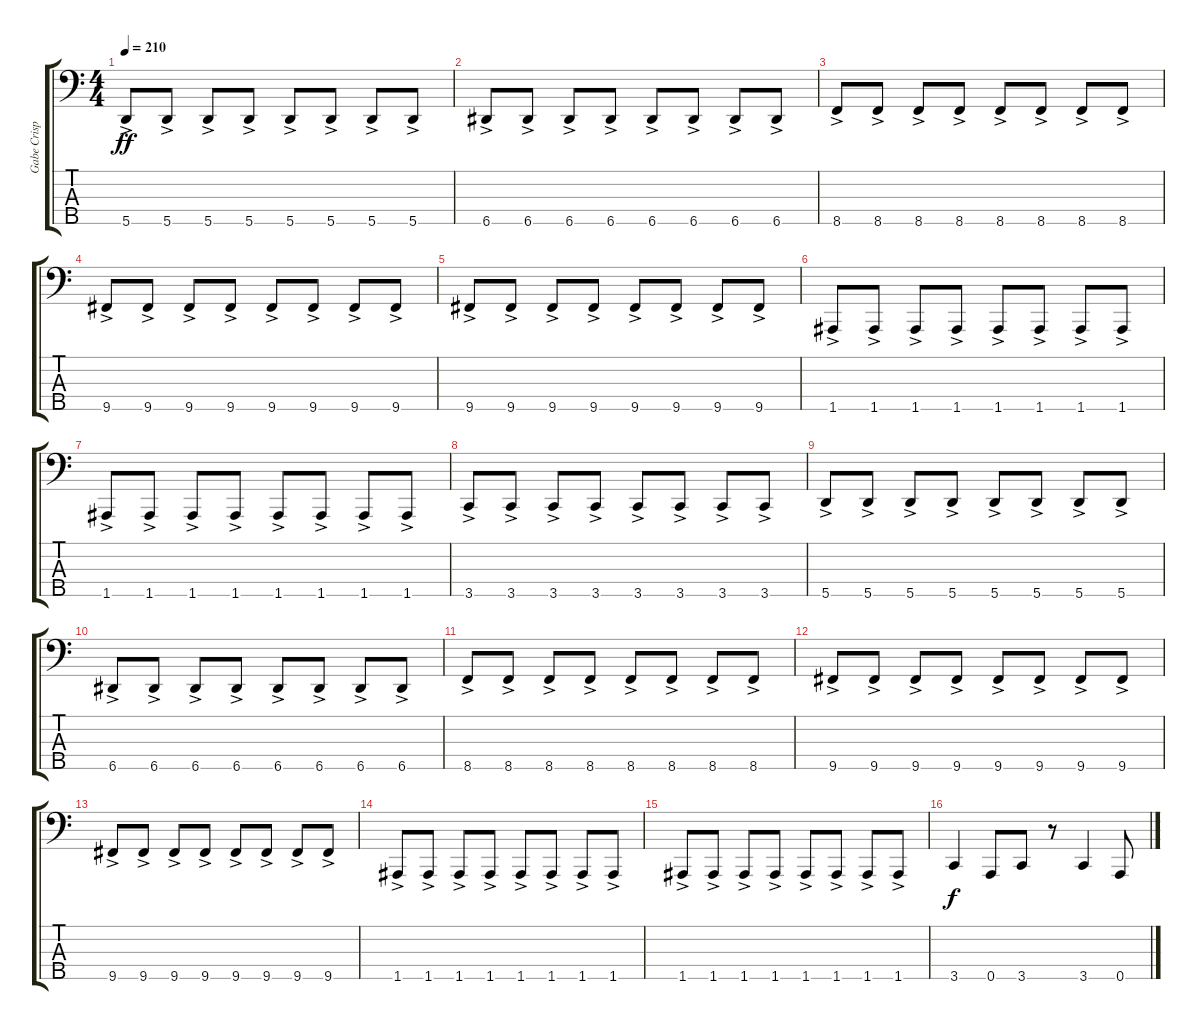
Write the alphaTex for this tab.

\track ("Gabe Crisp (Bass)" "Gabe Crisp") {instrument electricbasspick}
\staff {score tabs}
\tuning (G2 D2 A1 E1 A0) {hide}
\ts (4 4)
\tempo 210
\clef f4
\ks c
5.5{ac}.8{dy ff} 5.5{ac}.8 5.5{ac}.8 5.5{ac}.8 5.5{ac}.8 5.5{ac}.8 5.5{ac}.8 5.5{ac}.8 |
6.5{ac}.8 6.5{ac}.8 6.5{ac}.8 6.5{ac}.8 6.5{ac}.8 6.5{ac}.8 6.5{ac}.8 6.5{ac}.8 |
8.5{ac}.8 8.5{ac}.8 8.5{ac}.8 8.5{ac}.8 8.5{ac}.8 8.5{ac}.8 8.5{ac}.8 8.5{ac}.8 |
9.5{ac}.8 9.5{ac}.8 9.5{ac}.8 9.5{ac}.8 9.5{ac}.8 9.5{ac}.8 9.5{ac}.8 9.5{ac}.8 |
9.5{ac}.8 9.5{ac}.8 9.5{ac}.8 9.5{ac}.8 9.5{ac}.8 9.5{ac}.8 9.5{ac}.8 9.5{ac}.8 |
1.5{ac}.8 1.5{ac}.8 1.5{ac}.8 1.5{ac}.8 1.5{ac}.8 1.5{ac}.8 1.5{ac}.8 1.5{ac}.8 |
1.5{ac}.8 1.5{ac}.8 1.5{ac}.8 1.5{ac}.8 1.5{ac}.8 1.5{ac}.8 1.5{ac}.8 1.5{ac}.8 |
3.5{ac}.8 3.5{ac}.8 3.5{ac}.8 3.5{ac}.8 3.5{ac}.8 3.5{ac}.8 3.5{ac}.8 3.5{ac}.8 |
5.5{ac}.8 5.5{ac}.8 5.5{ac}.8 5.5{ac}.8 5.5{ac}.8 5.5{ac}.8 5.5{ac}.8 5.5{ac}.8 |
6.5{ac}.8 6.5{ac}.8 6.5{ac}.8 6.5{ac}.8 6.5{ac}.8 6.5{ac}.8 6.5{ac}.8 6.5{ac}.8 |
8.5{ac}.8 8.5{ac}.8 8.5{ac}.8 8.5{ac}.8 8.5{ac}.8 8.5{ac}.8 8.5{ac}.8 8.5{ac}.8 |
9.5{ac}.8 9.5{ac}.8 9.5{ac}.8 9.5{ac}.8 9.5{ac}.8 9.5{ac}.8 9.5{ac}.8 9.5{ac}.8 |
9.5{ac}.8 9.5{ac}.8 9.5{ac}.8 9.5{ac}.8 9.5{ac}.8 9.5{ac}.8 9.5{ac}.8 9.5{ac}.8 |
1.5{ac}.8 1.5{ac}.8 1.5{ac}.8 1.5{ac}.8 1.5{ac}.8 1.5{ac}.8 1.5{ac}.8 1.5{ac}.8 |
1.5{ac}.8 1.5{ac}.8 1.5{ac}.8 1.5{ac}.8 1.5{ac}.8 1.5{ac}.8 1.5{ac}.8 1.5{ac}.8 |
3.5.4{dy f} 0.5.8 3.5.8 r.8 3.5.4 0.5.8
